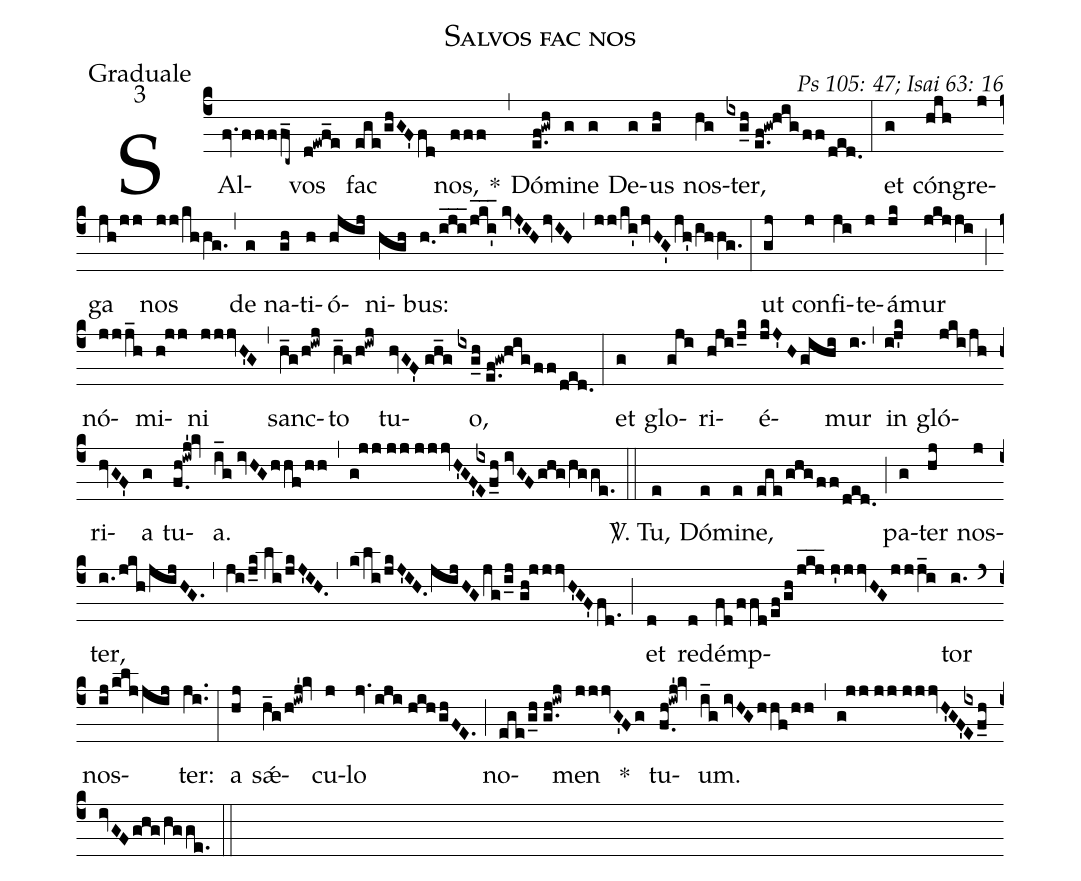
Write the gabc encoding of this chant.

name: Salvos fac nos;
office-part: Graduale;
mode: 3;
commentary: Ps 105: 47; Isai 63: 16;
%%
(c4) SAl(fv.ffff_c~)vos(d!ewf_e) fac(ege/ghGF'fd) nos,(fff) *(,) Dó(e.f!gwh)mi(g)ne(g) De(g)us(gh) nos(hg)ter,(ixg_h//e.f!gw!higff/ded.) (:)
et(g) cón(hjh)gre(j)ga(jh/jj) nos(jj/khhg.) (,) de(g) na(gh)ti(h)ó(hjij)ni(hgh)bus:(h.0/i_j_i_2/jki'___//kvJ'IHjvIH) (,) (jj/ki'jvHG'jh'/ihhg.) (:)
ut(gj) con(j)fi(ji)te(j)á(jk)mur(jkjji) (;) nó(jjj_h)mi(h!jj)ni(jjjvH'G) (,) sanc(h_g/h!iwj)to(h_g/h!iwj) tu(hvGF'//gh_g)o,(ixg_h//e.f!gw!higff/ded.) (:)
et(g) glo(gji)ri(hji/j_k)é(jkJ'Hgihi)mur(i.) (,) in(ij'k) gló(jki/jh)ri(hvGF')a(g) tu(f.0h!iwj'!kv)a.(i_g//ivHGhhf/hh) (,) (g!jj//jj//jjjvH'GF'/[-0.59]{/[0.14]ix}E0f_h//ivGFghg/hgge.) (::)
<sp>V/</sp>. Tu,(e) Dó(e)mi(e)ne,(ege/ghgff/ded.) (;) pa(g)ter(hj) nos(j)ter,(i./jkh/jijHG.) (,) (ji/j_k//li/jkJ'IH.) (,) (k/li/jkJ'IH.jijHGjg/i_j//gh!jjjvH'GF'fd.) (;) et(d) red(d)émp(fd/ffd/ef/gh/jkj___//j'jjvHGjjj_i)tor(i.) (`) nos(ij/kljjij)ter:(ji..) (:)
a(hj) sǽ(h_g/h!iwj'!kv)cu(j)lo(jv.iji//hihghFE.) (;) no(ege/g_h//g.h!iwj)men(jjjvG'Fg) *()
tu(f.0h!iwj'!kv)um.(i_g//ivHGhhf/hh) (,) (g!jj//jj//jjjvH'GF'/[-0.571]{/[0.14]ix}E0f_h//ivGFghg/hgge.) (::)
